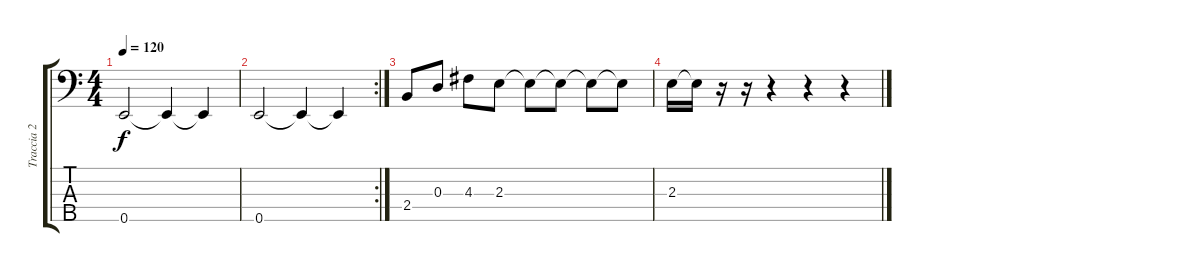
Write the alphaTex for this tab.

\track ("Traccia 2" "Traccia 2") {instrument electricbassfinger}
\staff {score tabs}
\tuning (B2 G2 D2 A1 E1) {hide}
\ts (4 4)
\tempo 120
\clef f4
\ks c
0.5.2{dy f} 0.5{t}.4 0.5{t}.4 |
\rc 2
0.5.2 0.5{t}.4 0.5{t}.4 |
2.4.8 0.3.8 4.3.8 2.3.8 2.3{t}.8 2.3{t}.8 2.3{t}.8 2.3{t}.8 |
2.3.16 2.3{t}.16 r.16 r.16 r.4 r.4 r.4
